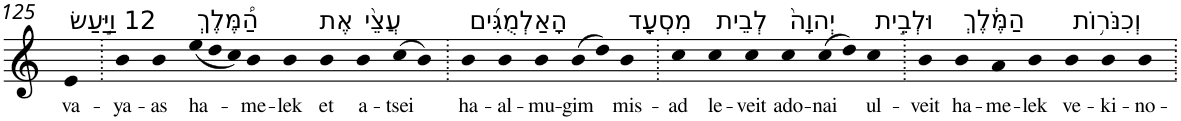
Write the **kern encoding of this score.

**kern	**text
*part1	*part1
*staff1	*staff1
*I"Piano	*
*I'Pno	*
!!LO:PB:g=z
*clefG2	*
*k[]	*
=125	=125
!LO:TX:a:t=12 וַיַּ֣עַשׂ	!
!	!LO:LY:b
4e	va-
=126.	=126.
!	!LO:LY:b
4b	-ya-
!	!LO:LY:b
4b	-as
*Xtuplet	*
!LO:TX:a:t=הַ֠מֶּלֶךְ	!
!	!LO:LY:b
(<12ee	ha-
12dd	.
12cc)	.
!	!LO:LY:b
4b	-me-
!	!LO:LY:b
4b	-lek
!LO:TX:a:t=אֶת	!
!	!LO:LY:b
4b	et
!LO:TX:a:t=עֲצֵ֨י	!
!	!LO:LY:b
4b	a-
!	!LO:LY:b
(>8cc	-tsei
8b)	.
=127.	=127.
!LO:TX:a:t=הָאַלְמֻגִּ֜ים	!
!	!LO:LY:b
4b	ha-
!	!LO:LY:b
4b	-al-
!	!LO:LY:b
4b	-mu-
!	!LO:LY:b
(>8b	-gim
8dd)	.
!LO:TX:a:t=מִסְעָ֤ד	!
!	!LO:LY:b
4b	mis-
=128.	=128.
!	!LO:LY:b
4cc	-ad
!LO:TX:a:t=לְבֵית	!
!	!LO:LY:b
4cc	le-
!	!LO:LY:b
4cc	-veit
!LO:TX:a:t=יְהוָה֙	!
!	!LO:LY:b
4cc	ado-
!	!LO:LY:b
(>8cc	-nai
8dd)	.
!LO:TX:a:t=וּלְבֵ֣ית	!
!	!LO:LY:b
4cc	ul-
=129.	=129.
!	!LO:LY:b
4b	-veit
!LO:TX:a:t=הַמֶּ֔לֶךְ	!
!	!LO:LY:b
4b	ha-
!	!LO:LY:b
4a	-me-
!	!LO:LY:b
4b	-lek
!LO:TX:a:t=וְכִנֹּר֥וֹת	!
!	!LO:LY:b
4b	ve-
!	!LO:LY:b
4b	-ki-
!	!LO:LY:b
4b	-no-
=.	=.
*-	*-
